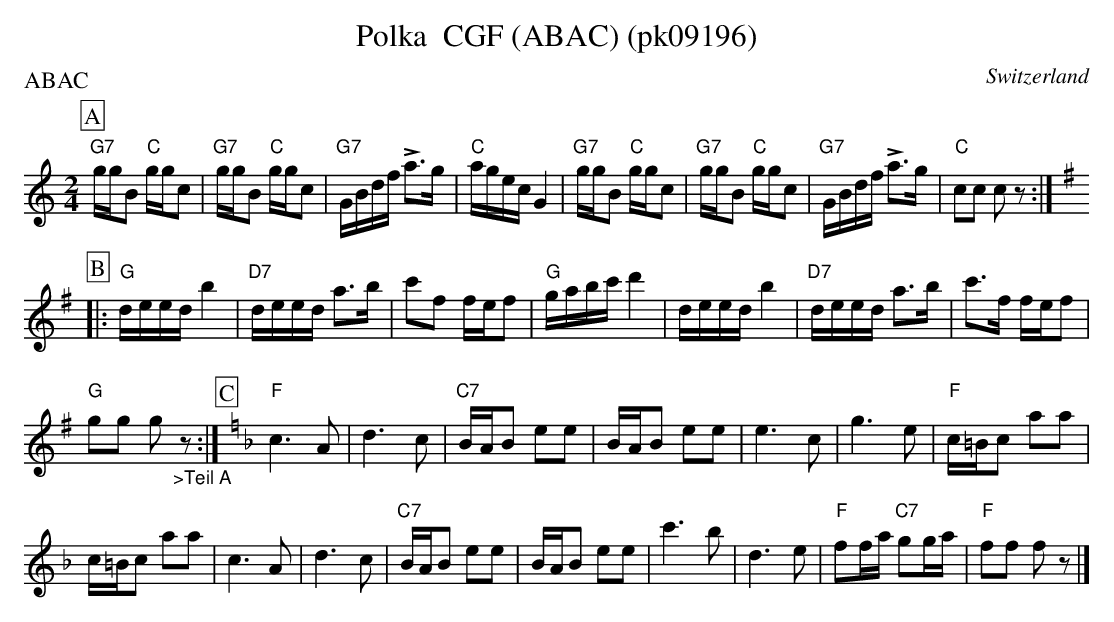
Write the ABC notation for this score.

X:1
T: Polka  CGF (ABAC) (pk09196)
P:ABAC
M:2/4
L:1/16
O:Switzerland
K:C major
[P:A] "G7"ggB2 "C"ggc2 | "G7"ggB2 "C"ggc2 | "G7"GBdf !>!a3g | "C"agec G4 | "G7"ggB2 "C"ggc2 | "G7"ggB2 "C"ggc2 | "G7"GBdf !>!a3g | "C"c2c2 c2z2 :| [K:G]
[P:B] |: "G"deed b4 | "D7"deed a3b | c'2f2 fef2 | "G"gabc' d'4 | deed b4 | "D7"deed a3b | c'3f fef2 |
"G"g2g2 g2"_>Teil A"z2 :| [P:C] [K:F] [L:1/8] "F"c3A | d3c | "C7"B/A/B ee | B/A/B ee | e3c | g3e | "F"c/=B/c aa |
c/=B/c aa | c3A | d3c | "C7"B/A/B ee | B/A/B ee | c'3b | d3e | "F"ff/a/ "C7"gg/a/ | "F"ff fz |]
